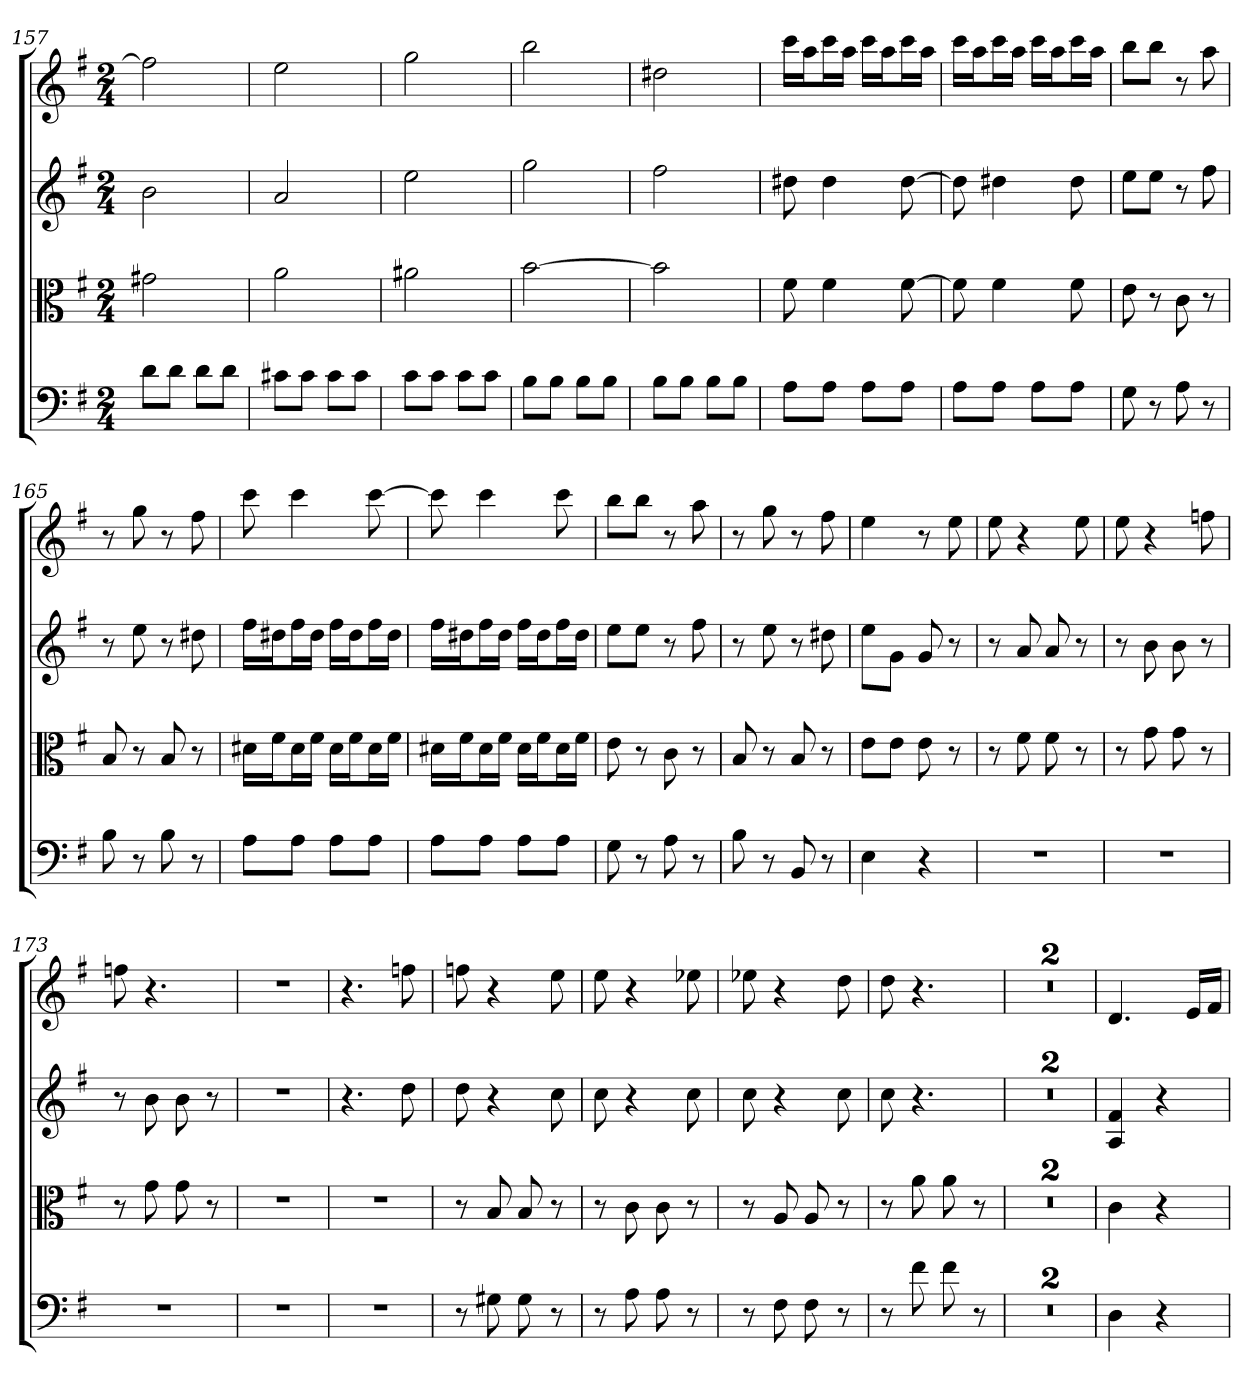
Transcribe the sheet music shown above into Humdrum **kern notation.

**kern	**kern	**kern	**kern
*part4	*part3	*part2	*part1
*staff4	*staff3	*staff2	*staff1
*clefF4	*clefC3	*	*
*k[f#]	*k[f#]	*k[f#]	*k[f#]
*G:	*G:	*G:	*G:
*M2/4	*M2/4	*M2/4	*M2/4
=157	=157	=157	=157
8d\L	2g#X	2b	2ff]
8d\J	.	.	.
8d\L	.	.	.
8d\J	.	.	.
=158	=158	=158	=158
8c#X\L	2a	2a	2ee
8c#\J	.	.	.
8c#\L	.	.	.
8c#\J	.	.	.
=159	=159	=159	=159
8c\L	2a#X	2ee	2gg
8c\J	.	.	.
8c\L	.	.	.
8c\J	.	.	.
=160	=160	=160	=160
8B\L	[2b	2gg	2bb
8B\J	.	.	.
8B\L	.	.	.
8B\J	.	.	.
=161	=161	=161	=161
8B\L	2b]	2ff#	2dd#X
8B\J	.	.	.
8B\L	.	.	.
8B\J	.	.	.
=162	=162	=162	=162
8A\L	8f#	8dd#X	16cccLL
.	.	.	16aaJ
8A\J	4f#	4dd#	16cccL
.	.	.	16aaJJ
8A\L	.	.	16cccLL
.	.	.	16aaJ
8A\J	[8f#	[8dd#	16cccL
.	.	.	16aaJJ
=163	=163	=163	=163
8A\L	8f#]	8dd#]	16cccLL
.	.	.	16aaJ
8A\J	4f#	4dd#X	16cccL
.	.	.	16aaJJ
8A\L	.	.	16cccLL
.	.	.	16aaJ
8A\J	8f#	8dd#	16cccL
.	.	.	16aaJJ
=164	=164	=164	=164
8G	8e	8eeL	8bbL
8r	8r	8eeJ	8bbJ
8A	8c	8r	8r
8r	8r	8ff#	8aa
=165	=165	=165	=165
8B	8B	8r	8r
8r	8r	8ee	8gg
8B	8B	8r	8r
8r	8r	8dd#X	8ff#
=166	=166	=166	=166
8A\L	16d#X\LL	16ff#LL	8ccc
.	16f#\J	16dd#XJ	.
8A\J	16d#\L	16ff#L	4ccc
.	16f#\JJ	16dd#JJ	.
8A\L	16d#\LL	16ff#LL	.
.	16f#\J	16dd#J	.
8A\J	16d#\L	16ff#L	[8ccc
.	16f#\JJ	16dd#JJ	.
=167	=167	=167	=167
8A\L	16d#X\LL	16ff#LL	8ccc]
.	16f#\J	16dd#XJ	.
8A\J	16d#\L	16ff#L	4ccc
.	16f#\JJ	16dd#JJ	.
8A\L	16d#\LL	16ff#LL	.
.	16f#\J	16dd#J	.
8A\J	16d#\L	16ff#L	8ccc
.	16f#\JJ	16dd#JJ	.
=168	=168	=168	=168
8G	8e	8eeL	8bbL
8r	8r	8eeJ	8bbJ
8A	8c	8r	8r
8r	8r	8ff#	8aa
=169	=169	=169	=169
8B	8B	8r	8r
8r	8r	8ee	8gg
8BB	8B	8r	8r
8r	8r	8dd#X	8ff#
=170	=170	=170	=170
4E	8e\L	8eeL	4ee
.	8e\J	8gJ	.
4r	8e	8g	8r
.	8r	8r	8ee
=171	=171	=171	=171
2r	8r	8r	8ee
.	8f#	8a	4r
.	8f#	8a	.
.	8r	8r	8ee
=172	=172	=172	=172
2r	8r	8r	8ee
.	8g	8b	4r
.	8g	8b	.
.	8r	8r	8ffn
=173	=173	=173	=173
2r	8r	8r	8ffn
.	8g	8b	4.r
.	8g	8b	.
.	8r	8r	.
=174	=174	=174	=174
2r	2r	2r	2r
=175	=175	=175	=175
2r	2r	4.r	4.r
.	.	8dd	8ffn
=176	=176	=176	=176
8r	8r	8dd	8ffn
8G#X	8B	4r	4r
8G#	8B	.	.
8r	8r	8cc	8ee
=177	=177	=177	=177
8r	8r	8cc	8ee
8A	8c	4r	4r
8A	8c	.	.
8r	8r	8cc	8ee-X
=178	=178	=178	=178
8r	8r	8cc	8ee-X
8F#	8A	4r	4r
8F#	8A	.	.
8r	8r	8cc	8dd
=179	=179	=179	=179
8r	8r	8cc	8dd
8f#	8a	4.r	4.r
8f#	8a	.	.
8r	8r	.	.
=180	=180	=180	=180
2r	2r	2r	2r
=181	=181	=181	=181
2r	2r	2r	2r
=182	=182	=182	=182
4D	4c	4A 4f#	4.d
4r	4r	4r	.
.	.	.	16eLL
.	.	.	16f#JJ
=	=	=	=
*-	*-	*-	*-
